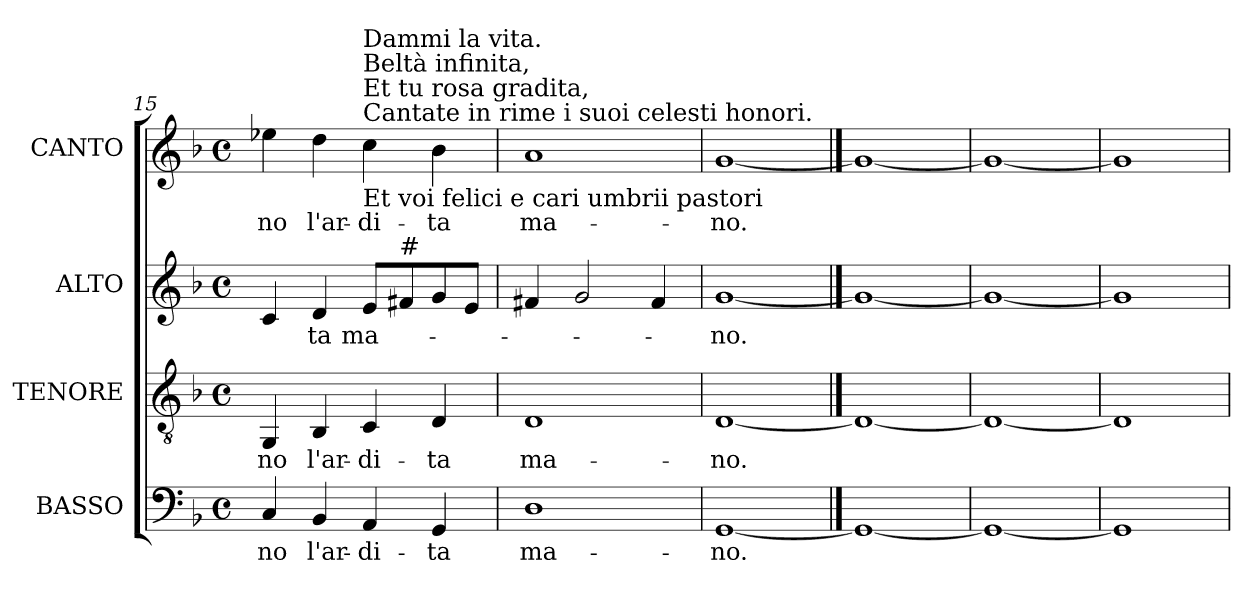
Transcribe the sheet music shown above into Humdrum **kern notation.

**kern	**text	**kern	**text	**kern	**text	**kern	**text
*part4	*part4	*part3	*part3	*part2	*part2	*part1	*part1
*staff4	*staff4	*staff3	*staff3	*staff2	*staff2	*staff1	*staff1
*I"BASSO	*	*I"TENORE	*	*I"ALTO	*	*I"CANTO	*
*	*	*I'T.	*	*	*	*	*
*clefF4	*	*clefGv2	*	*clefG2	*	*clefG2	*
*k[b-]	*	*k[b-]	*	*k[b-]	*	*k[b-]	*
*F:	*	*F:	*	*F:	*	*F:	*
*M4/4	*	*M4/4	*	*M4/4	*	*M4/4	*
*met(c)	*	*met(c)	*	*met(c)	*	*met(c)	*
=15	=15	=15	=15	=15	=15	=15	=15
!	!LO:LY:b:color=#000000	!	!	!	!	!	!
!	!	!	!LO:LY:b:color=#000000	!	!	!	!
!	!	!	!	!	!LO:LY:b:color=#000000	!	!
!	!	!	!	!	!	!	!LO:LY:b:color=#000000
4Ci/	- no	4GGi/	- no	4ci/	-	4ee-Xi\	- no
!	!LO:LY:b:color=#000000	!	!	!	!	!	!
!	!	!	!LO:LY:b:color=#000000	!	!	!	!
!	!	!	!	!	!LO:LY:b:color=#000000	!	!
!	!	!	!	!	!	!	!LO:LY:b:color=#000000
4BB-i/	l'ar-	4BB-i/	l'ar-	4di/	ta	4ddi\	l'ar-
!	!LO:LY:b:color=#000000	!	!	!	!	!	!
!	!	!	!LO:LY:b:color=#000000	!	!	!	!
!	!	!	!	!	!LO:LY:b:color=#000000	!	!
!	!	!	!	!	!	!LO:TX:b:t=Et voi felici e cari umbrii pastori	!
!	!	!	!	!	!	!LO:TX:t=Cantate in rime i suoi celesti honori.	!
!	!	!	!	!	!	!LO:TX:t=Et tu rosa gradita,	!
!	!	!	!	!	!	!LO:TX:t=Beltà infinita,	!
!	!	!	!	!	!	!LO:TX:t=Dammi la vita.	!
!	!	!	!	!	!	!	!LO:LY:b:color=#000000
4AAi/	-di-	4Ci/	-di-	8ei/L	ma-	4cci\	-di-
!	!	!	!	!LO:TX:a:t=#	!	!	!
.	.	.	.	8f#i/	.	.	.
!	!LO:LY:b:color=#000000	!	!	!	!	!	!
!	!	!	!LO:LY:b:color=#000000	!	!	!	!
!	!	!	!	!	!	!	!LO:LY:b:color=#000000
4GGi/	-ta	4Di/	-ta	8gi/	.	4b-i\	-ta
.	.	.	.	8ei/J	.	.	.
=16	=16	=16	=16	=16	=16	=16	=16
!	!LO:LY:b:color=#000000	!	!	!	!	!	!
!	!	!	!LO:LY:b:color=#000000	!	!	!	!
!	!	!	!	!	!	!	!LO:LY:b:color=#000000
1Di	ma-	1Di	ma-	4f#Xi/	.	1ai	ma-
.	.	.	.	2gi/	.	.	.
.	.	.	.	4f#i/	.	.	.
=17	=17	=17	=17	=17	=17	=17	=17
!	!LO:LY:b:color=#000000	!	!	!	!	!	!
!	!	!	!LO:LY:b:color=#000000	!	!	!	!
!	!	!	!	!	!LO:LY:b:color=#000000	!	!
!	!	!	!	!	!	!	!LO:LY:b:color=#000000
[1GGi	-no.	[1Di	-no.	[1gi	-no.	[1gi	-no.
==18	==18	==18	==18	==18	==18	==18	==18
1GGi_	.	1Di_	.	1gi_	.	1gi_	.
=19	=19	=19	=19	=19	=19	=19	=19
1GGi_	.	1Di_	.	1gi_	.	1gi_	.
=20	=20	=20	=20	=20	=20	=20	=20
1GGi]	.	1Di]	.	1gi]	.	1gi]	.
=	=	=	=	=	=	=	=
*-	*-	*-	*-	*-	*-	*-	*-
